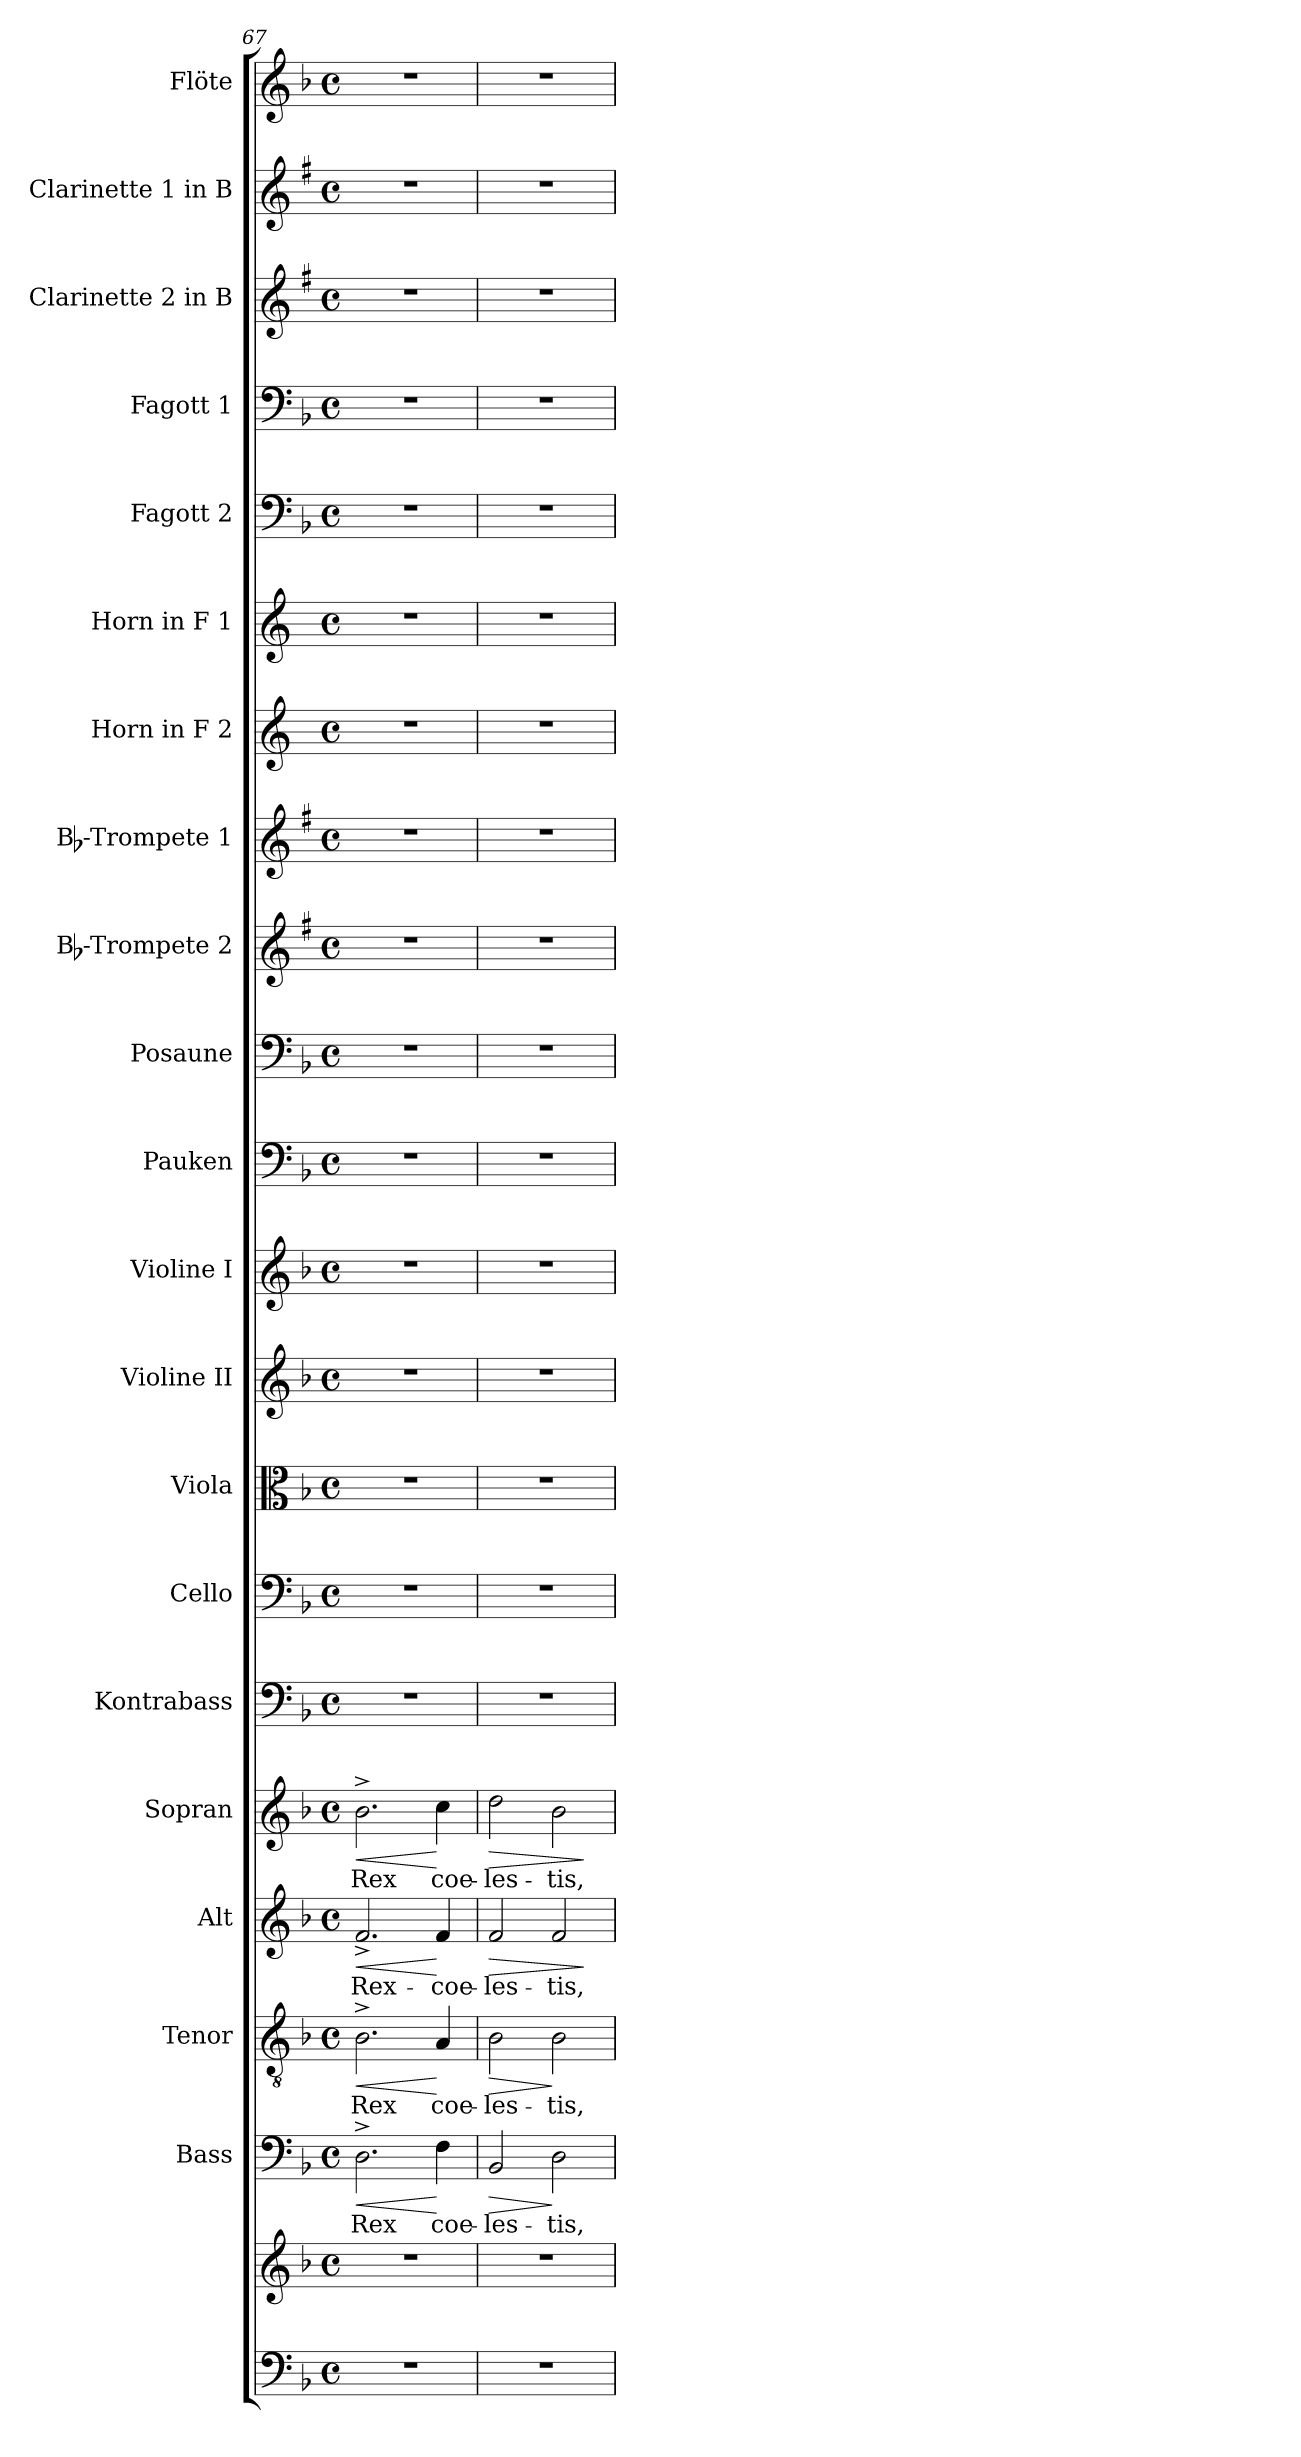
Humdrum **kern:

**kern	**kern	**kern	**text	**dynam	**kern	**text	**dynam	**kern	**text	**dynam	**kern	**text	**dynam	**kern	**kern	**kern	**kern	**kern	**kern	**kern	**kern	**kern	**kern	**kern	**kern	**kern	**kern	**kern	**kern
*part21	*part21	*part20	*part20	*part20	*part19	*part19	*part19	*part18	*part18	*part18	*part17	*part17	*part17	*part16	*part15	*part14	*part13	*part12	*part11	*part10	*part9	*part8	*part7	*part6	*part5	*part4	*part3	*part2	*part1
*staff22	*staff21	*staff20	*staff20	*staff20	*staff19	*staff19	*staff19	*staff18	*staff18	*staff18	*staff17	*staff17	*staff17	*staff16	*staff15	*staff14	*staff13	*staff12	*staff11	*staff10	*staff9	*staff8	*staff7	*staff6	*staff5	*staff4	*staff3	*staff2	*staff1
*	*	*I"Bass	*	*	*I"Tenor	*	*	*I"Alt	*	*	*I"Sopran	*	*	*I"Kontrabass	*I"Cello	*I"Viola	*I"Violine II	*I"Violine I	*I"Pauken	*I"Posaune	*I"Bb-Trompete 2	*I"Bb-Trompete 1	*I"Horn in F 2	*I"Horn in F 1	*I"Fagott 2	*I"Fagott 1	*I"Clarinette 2 in B	*I"Clarinette 1 in B	*I"Flöte
*	*	*I'B.	*	*	*I'T.	*	*	*I'A.	*	*	*I'S.	*	*	*I'Kb.	*	*I'Vla.	*I'Vl. II	*I'Vl. I	*I'Pk.	*I'Pos.	*I'Bb Trp. 2	*I'Bb Trp. 1	*	*	*I'Fg. 2	*I'Fg. 1	*I'Clar. 2	*I'Clar.1	*I'Fl.
*clefF4	*clefG2	*clefF4	*	*	*clefGv2	*	*	*clefG2	*	*	*clefG2	*	*	*clefF4	*clefF4	*clefC3	*clefG2	*clefG2	*clefF4	*clefF4	*clefG2	*clefG2	*clefG2	*clefG2	*clefF4	*clefF4	*clefG2	*clefG2	*clefG2
*	*	*	*	*	*	*	*	*	*	*	*	*	*	*ITrd7c12	*	*	*	*	*	*	*ITrd1c2	*ITrd1c2	*ITrd4c7	*ITrd4c7	*	*	*ITrd1c2	*ITrd1c2	*
*k[b-]	*k[b-]	*k[b-]	*	*	*k[b-]	*	*	*k[b-]	*	*	*k[b-]	*	*	*k[b-]	*k[b-]	*k[b-]	*k[b-]	*k[b-]	*k[b-]	*k[b-]	*k[b-]	*k[b-]	*k[b-]	*k[b-]	*k[b-]	*k[b-]	*k[b-]	*k[b-]	*k[b-]
*F:	*F:	*F:	*	*	*F:	*	*	*F:	*	*	*F:	*	*	*F:	*F:	*F:	*F:	*F:	*F:	*F:	*F:	*F:	*F:	*F:	*F:	*F:	*F:	*F:	*F:
*M4/4	*M4/4	*M4/4	*	*	*M4/4	*	*	*M4/4	*	*	*M4/4	*	*	*M4/4	*M4/4	*M4/4	*M4/4	*M4/4	*M4/4	*M4/4	*M4/4	*M4/4	*M4/4	*M4/4	*M4/4	*M4/4	*M4/4	*M4/4	*M4/4
*met(c)	*met(c)	*met(c)	*	*	*met(c)	*	*	*met(c)	*	*	*met(c)	*	*	*met(c)	*met(c)	*met(c)	*met(c)	*met(c)	*met(c)	*met(c)	*met(c)	*met(c)	*met(c)	*met(c)	*met(c)	*met(c)	*met(c)	*met(c)	*met(c)
=67	=67	=67	=67	=67	=67	=67	=67	=67	=67	=67	=67	=67	=67	=67	=67	=67	=67	=67	=67	=67	=67	=67	=67	=67	=67	=67	=67	=67	=67
!	!	!	!LO:LY:b	!LO:HP:b	!	!LO:LY:b	!LO:HP:b	!	!LO:LY:b	!LO:HP:b	!	!LO:LY:b	!LO:HP:b	!	!	!	!	!	!	!	!	!	!	!	!	!	!	!	!
1r	1r	2.D^>\	Rex	<	2.B-^>\	Rex	<	2.f^>/	Rex-	<	2.b-^>\	Rex	<	1r	1r	1r	1r	1r	1r	1r	1r	1r	1r	1r	1r	1r	1r	1r	1r
!	!	!	!LO:LY:b	!	!	!LO:LY:b	!	!	!LO:LY:b	!	!	!LO:LY:b	!	!	!	!	!	!	!	!	!	!	!	!	!	!	!	!	!
.	.	4F\	coe-	[	4A/	coe-	[	4f/	-coe-	[	4cc\	coe-	[	.	.	.	.	.	.	.	.	.	.	.	.	.	.	.	.
=68	=68	=68	=68	=68	=68	=68	=68	=68	=68	=68	=68	=68	=68	=68	=68	=68	=68	=68	=68	=68	=68	=68	=68	=68	=68	=68	=68	=68	=68
!	!	!	!LO:LY:b	!LO:HP:b	!	!LO:LY:b	!LO:HP:b	!	!LO:LY:b	!LO:HP:b	!	!LO:LY:b	!LO:HP:b	!	!	!	!	!	!	!	!	!	!	!	!	!	!	!	!
1r	1r	2BB-/	-les-	>	2B-\	-les-	>	2f/	-les-	>	2dd\	-les-	>	1r	1r	1r	1r	1r	1r	1r	1r	1r	1r	1r	1r	1r	1r	1r	1r
!	!	!	!LO:LY:b	!	!	!LO:LY:b	!	!	!LO:LY:b	!	!	!LO:LY:b	!	!	!	!	!	!	!	!	!	!	!	!	!	!	!	!	!
.	.	2D\	-tis,	]	2B-\	-tis,	]	2f/	-tis,	.	2b-\	-tis,	.	.	.	.	.	.	.	.	.	.	.	.	.	.	.	.	.
.	.	.	.	.	.	.	.	.	.	]	.	.	]	.	.	.	.	.	.	.	.	.	.	.	.	.	.	.	.
=	=	=	=	=	=	=	=	=	=	=	=	=	=	=	=	=	=	=	=	=	=	=	=	=	=	=	=	=	=
*-	*-	*-	*-	*-	*-	*-	*-	*-	*-	*-	*-	*-	*-	*-	*-	*-	*-	*-	*-	*-	*-	*-	*-	*-	*-	*-	*-	*-	*-
